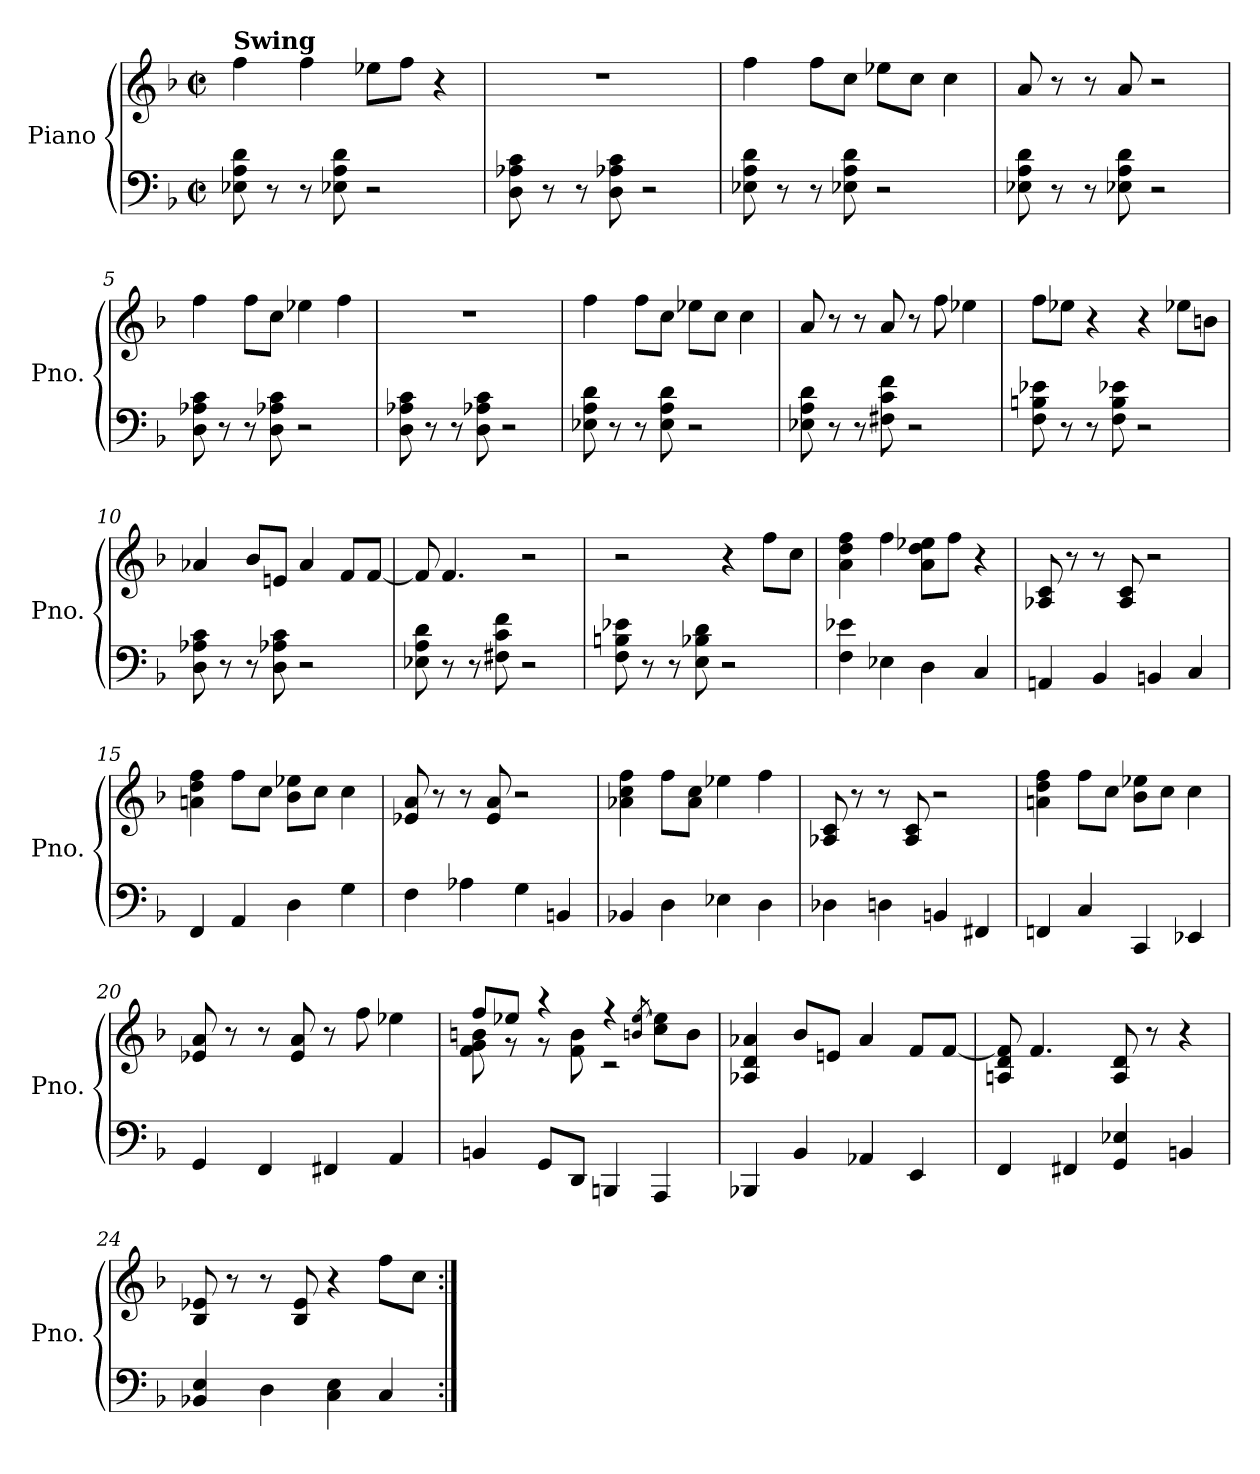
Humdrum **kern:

**kern	**kern
*part1	*part1
*staff2	*staff1
*I"Piano	*
*I'Pno.	*
*clefF4	*clefG2
*k[b-]	*k[b-]
*M2/2	*M2/2
*met(c|)	*met(c|)
*MM120	*MM120
=1	=1
!	!LO:TX:B:t=Swing
8E-X\ 8A\ 8d\	4ff\
8r	.
8r	4ff\
8E-X\ 8A\ 8d\	.
2r	8ee-X\L
.	8ff\J
.	4r
=2	=2
8D\ 8A-X\ 8c\	1r
8r	.
8r	.
8D\ 8A-X\ 8c\	.
2r	.
=3	=3
8E-X\ 8A\ 8d\	4ff\
8r	.
8r	8ff\L
8E-X\ 8A\ 8d\	8cc\J
2r	8ee-X\L
.	8cc\J
.	4cc\
=4	=4
8E-X\ 8A\ 8d\	8a/
8r	8r
8r	8r
8E-X\ 8A\ 8d\	8a/
2r	2r
=5	=5
8D\ 8A-X\ 8c\	4ff\
8r	.
8r	8ff\L
8D\ 8A-X\ 8c\	8cc\J
2r	4ee-X\
.	4ff\
=6	=6
8D\ 8A-X\ 8c\	1r
8r	.
8r	.
8D\ 8A-X\ 8c\	.
2r	.
!!LO:LB:g=z
=7	=7
8E-X\ 8A\ 8d\	4ff\
8r	.
8r	8ff\L
8E-\ 8A\ 8d\	8cc\J
2r	8ee-X\L
.	8cc\J
.	4cc\
=8	=8
8E-X\ 8A\ 8d\	8a/
8r	8r
8r	8r
8F#X\ 8c\ 8f\	8a/
2r	8r
.	8ff\
.	4ee-X\
=9	=9
8F\ 8Bn\ 8e-X\	8ff\L
8r	8ee-X\J
8r	4r
8F\ 8B\ 8e-X\	.
2r	4r
.	8ee-X\L
.	8bn\J
=10	=10
8D\ 8A-X\ 8c\	4a-X/
8r	.
8r	8b-/L
8D\ 8A-X\ 8c\	8en/J
2r	4a-/
.	8f/L
.	[8f/J
=11	=11
8E-X\ 8A\ 8d\	8f/]
8r	4.f/
8r	.
8F#X\ 8c\ 8f\	.
2r	2r
!!LO:LB:g=z
=12	=12
8F\ 8Bn\ 8e-X\	2r
8r	.
8r	.
8E\ 8B-X\ 8d\	.
2r	4r
.	8ff\L
.	8cc\J
=13	=13
4F\ 4e-X\	4a\ 4dd\ 4ff\
4E-X\	4ff\
4D\	8a\ 8dd\ 8ee-X\L
.	8ff\J
4C/	4r
=14	=14
4AAn/	8A-X/ 8c/
.	8r
4BB-/	8r
.	8A-/ 8c/
4BBn/	2r
4C/	.
=15	=15
4FF/	4an\ 4dd\ 4ff\
4AA/	8ff\L
.	8cc\J
4D\	8b-\ 8ee-X\L
.	8cc\J
4G\	4cc\
=16	=16
4F\	8e-X/ 8a/
.	8r
4A-X\	8r
.	8e-/ 8a/
4G\	2r
4BBn/	.
=17	=17
4BB-X/	4a-X\ 4cc\ 4ff\
4D\	8ff\L
.	8a-\ 8cc\J
4E-X\	4ee-X\
4D\	4ff\
!!LO:LB:g=z
=18	=18
4D-X\	8A-X/ 8c/
.	8r
4Dn\	8r
.	8A-/ 8c/
4BBn/	2r
4FF#X/	.
=19	=19
4FFn/	4an\ 4dd\ 4ff\
4C/	8ff\L
.	8cc\J
4CC/	8b-\ 8ee-X\L
.	8cc\J
4EE-X/	4cc\
=20	=20
4GG/	8e-X/ 8a/
.	8r
4FF/	8r
.	8e-/ 8a/
4FF#X/	8r
.	8ff\
4AA/	4ee-X\
=21	=21
*	*^
4BBn/	8ff/L	8f\ 8g\ 8bn\
.	8ee-X/J	8r
8GG/L	4r	8r
8DD/J	.	8f\ 8b\
4BBBn/	4r	2r
.	8qbn/ [8qee-/	.
4AAA/	8cc\ 8ee-\]L	.
.	8b\J	.
*	*v	*v
=22	=22
4BBB-X/	4A-X/ 4d/ 4a-X/
4BB-/	8b-/L
.	8en/J
4AA-X/	4a-/
4EE/	8f/L
.	[8f/J
!!LO:LB:g=z
=23	=23
4FF/	8An/ 8d/ 8f/]
.	4.f/
4FF#X/	.
4GG/ 4E-X/	8A/ 8d/
.	8r
4BBn/	4r
=24	=24
4BB-X/ 4E/	8B-/ 8e-X/
.	8r
4D\	8r
.	8B-/ 8e-/
4C\ 4E\	4r
4C/	8ff\L
.	8cc\J
=:|!	=:|!
*-	*-
